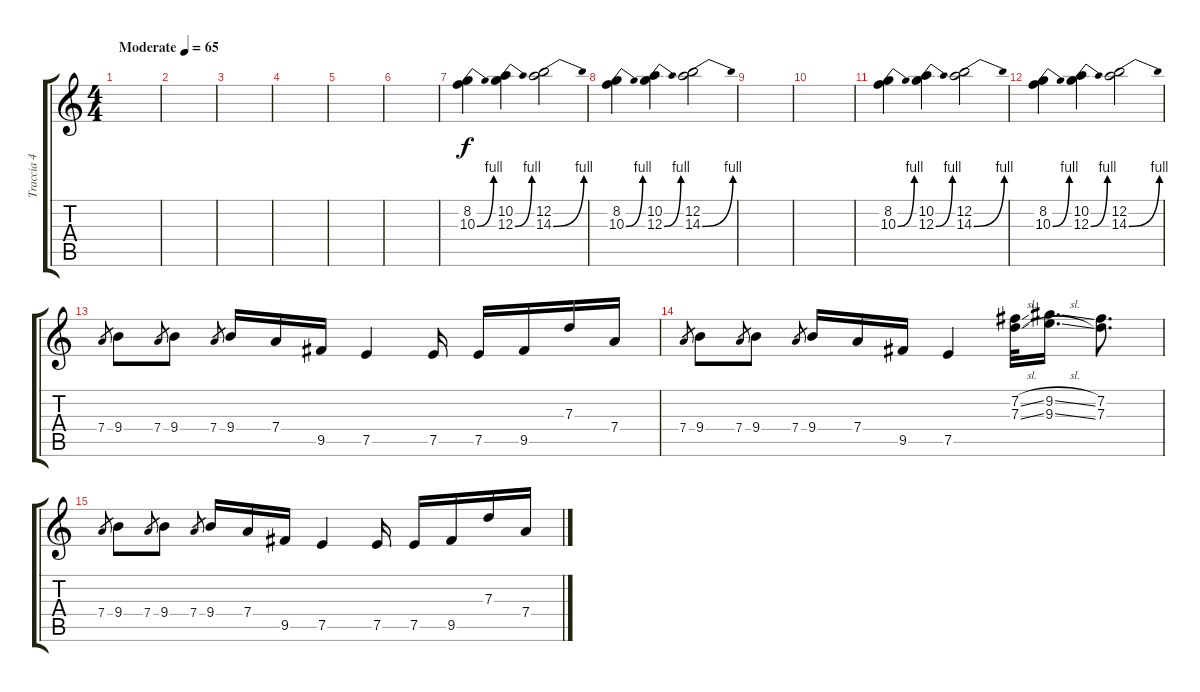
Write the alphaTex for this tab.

\track ("Traccia 4" "Traccia 4") {instrument overdrivenguitar}
\staff {score tabs}
\tuning (E4 B3 G3 D3 A2 E2) {hide}
\ts (4 4)
\tempo (65 "Moderate")
\clef g2
\ks c
|
|
|
|
|
|
(8.2 10.3{be (bend 0 0 60 4)}).4 (10.2 12.3{be (bend 0 0 60 4)}).4 (12.2 14.3{be (bend 0 0 60 4)}).2 |
(8.2 10.3{be (bend 0 0 60 4)}).4 (10.2 12.3{be (bend 0 0 60 4)}).4 (12.2 14.3{be (bend 0 0 60 4)}).2 |
|
|
(8.2 10.3{be (bend 0 0 60 4)}).4 (10.2 12.3{be (bend 0 0 60 4)}).4 (12.2 14.3{be (bend 0 0 60 4)}).2 |
(8.2 10.3{be (bend 0 0 60 4)}).4 (10.2 12.3{be (bend 0 0 60 4)}).4 (12.2 14.3{be (bend 0 0 60 4)}).2 |
7.4.8{gr} 9.4.8 7.4.8{gr} 9.4.8 7.4.8{gr} 9.4.16 7.4.16 9.5.16 7.5.4 7.5.16 7.5.16 9.5.16 7.3.16 7.4.16 |
7.4.8{gr} 9.4.8 7.4.8{gr} 9.4.8 7.4.8{gr} 9.4.16 7.4.16 9.5.16 7.5.4 (7.2{sl} 7.3{sl}).32 (9.2{sl} 9.3{sl}).16{d} (7.2 7.3).8{d} |
7.4.8{gr} 9.4.8 7.4.8{gr} 9.4.8 7.4.8{gr} 9.4.16 7.4.16 9.5.16 7.5.4 7.5.16 7.5.16 9.5.16 7.3.16 7.4.16
